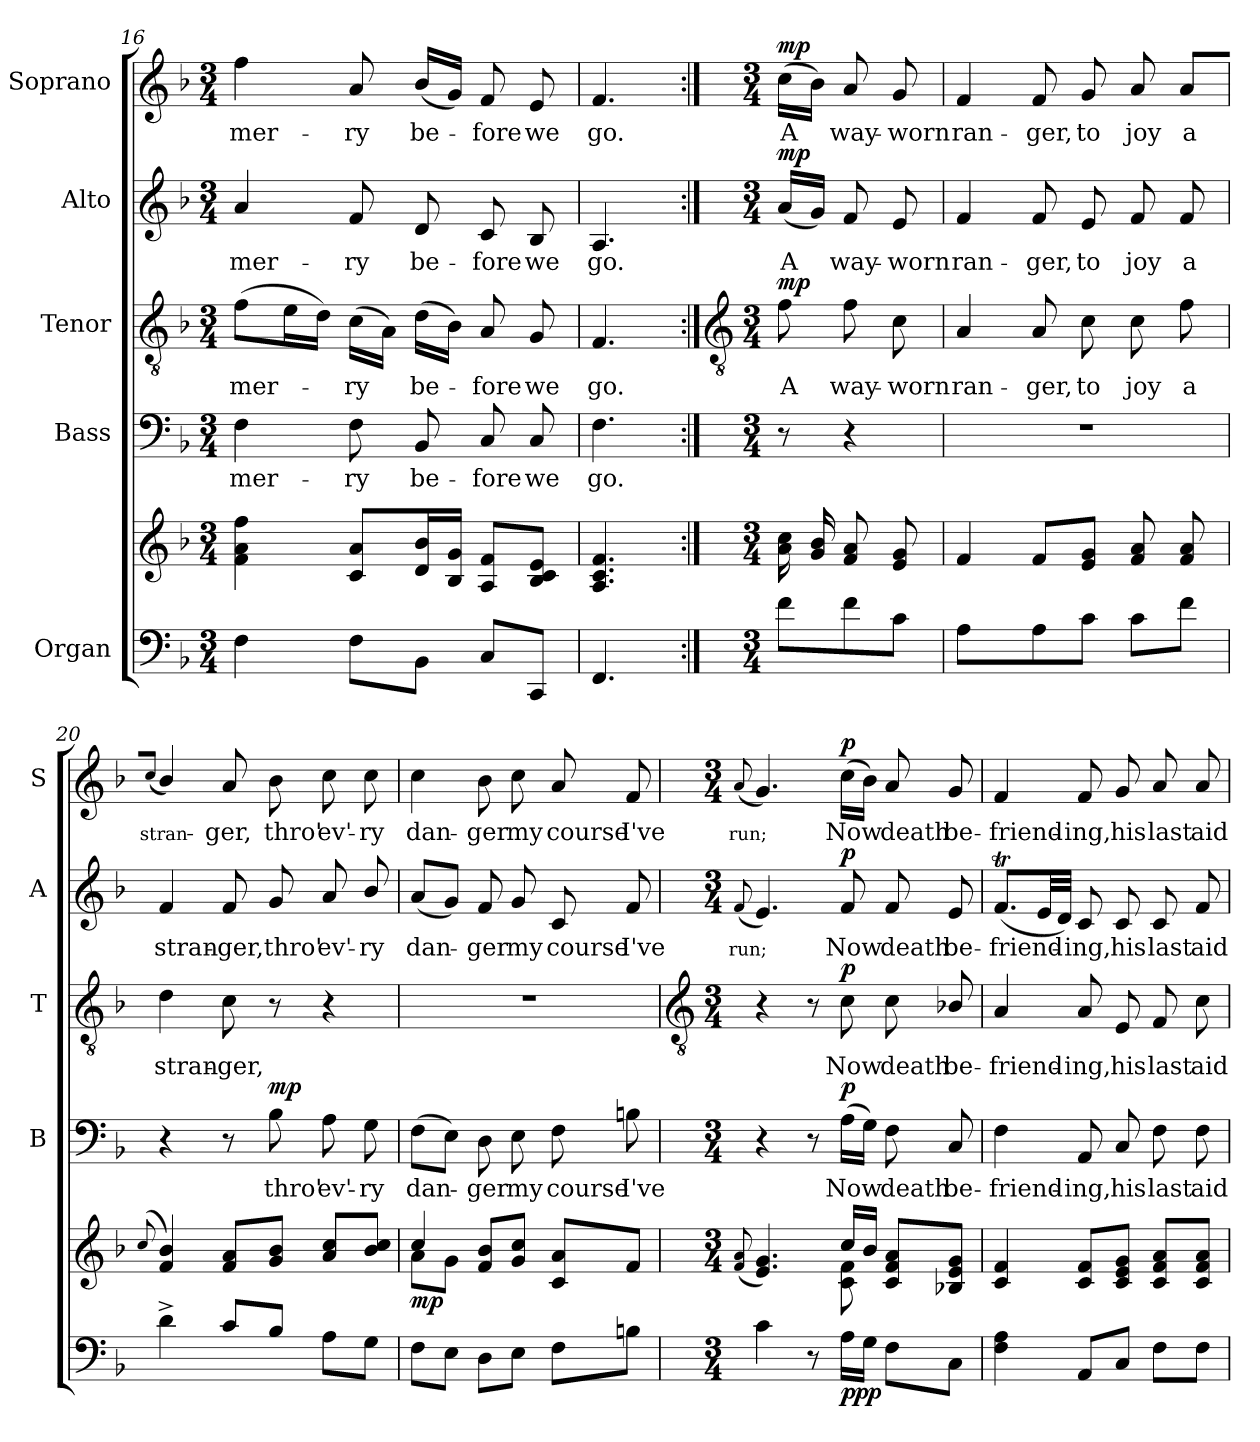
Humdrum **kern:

**kern	**kern	**dynam	**kern	**text	**dynam	**kern	**text	**dynam	**kern	**text	**dynam	**kern	**text	**dynam
*part5	*part5	*part5	*part4	*part4	*part4	*part3	*part3	*part3	*part2	*part2	*part2	*part1	*part1	*part1
*staff6	*staff5	*staff5/6	*staff4	*staff4	*staff4	*staff3	*staff3	*staff3	*staff2	*staff2	*staff2	*staff1	*staff1	*staff1
*I"Organ	*	*	*I"Bass	*	*	*I"Tenor	*	*	*I"Alto	*	*	*I"Soprano	*	*
*	*	*	*I'B	*	*	*I'T	*	*	*I'A	*	*	*I'S	*	*
*clefF4	*clefG2	*	*clefF4	*	*	*clefGv2	*	*	*clefG2	*	*	*clefG2	*	*
*k[b-]	*k[b-]	*	*k[b-]	*	*	*k[b-]	*	*	*k[b-]	*	*	*k[b-]	*	*
*F:	*F:	*	*F:	*	*	*F:	*	*	*F:	*	*	*F:	*	*
*M3/4	*M3/4	*	*M3/4	*	*	*M3/4	*	*	*M3/4	*	*	*M3/4	*	*
=16	=16	=16	=16	=16	=16	=16	=16	=16	=16	=16	=16	=16	=16	=16
*	*^	*	*	*	*	*	*	*	*	*	*	*	*	*
!	!	!	!	!	!LO:LY:b	!	!	!LO:LY:b	!	!	!LO:LY:b	!	!	!LO:LY:b	!
4F	4f 4a 4ff	2ryy	.	4F	mer-	.	(>8fL	mer-	.	4a	mer-	.	4ff	mer-	.
.	.	.	.	.	.	.	16eL	.	.	.	.	.	.	.	.
.	.	.	.	.	.	.	16dJJ)	.	.	.	.	.	.	.	.
!	!	!	!	!	!LO:LY:b	!	!	!LO:LY:b	!	!	!LO:LY:b	!	!	!LO:LY:b	!
8FL	8c 8aL	.	.	8F	-ry	.	(>16cLL	ry	.	8f	-ry	.	8a	-ry	.
.	.	.	.	.	.	.	16AJJ)	.	.	.	.	.	.	.	.
!	!	!	!	!	!LO:LY:b	!	!	!LO:LY:b	!	!	!LO:LY:b	!	!	!LO:LY:b	!
8BB-J	16d 16b-L	.	.	8BB-	be-	.	(>16dLL	be-	.	8d	be-	.	(<16b-LL	be-	.
.	16B- 16gJJ	.	.	.	.	.	16B-JJ)	.	.	.	.	.	16gJJ)	.	.
!	!	!	!	!	!LO:LY:b	!	!	!LO:LY:b	!	!	!LO:LY:b	!	!	!LO:LY:b	!
8CL	8A 8fL	8ryy	.	8C	-fore	.	8A	fore	.	8c	-fore	.	8f	fore	.
!	!	!	!	!	!LO:LY:b	!	!	!LO:LY:b	!	!	!LO:LY:b	!	!	!LO:LY:b	!
8CCJ	8B- 8c 8eJ	8ryy	.	8C	we	.	8G	we	.	8B-	we	.	8e	we	.
=17	=17	=17	=17	=17	=17	=17	=17	=17	=17	=17	=17	=17	=17	=17	=17
!	!	!	!	!	!LO:LY:b	!	!	!LO:LY:b	!	!	!LO:LY:b	!	!	!LO:LY:b	!
4.FF	4.A 4.c 4.f	4.ryy	.	4.F	go.	.	4.F	go.	.	4.A	go.	.	4.f	go.	.
!!LO:LB:g=z
=18:|!	=18:|!	=18:|!	=18:|!	=18:|!	=18:|!	=18:|!	=18:|!	=18:|!	=18:|!	=18:|!	=18:|!	=18:|!	=18:|!	=18:|!	=18:|!
*	*	*	*	*	*	*	*clefGv2	*	*	*	*	*	*	*	*
*M3/4	*M3/4	*	*	*M3/4	*	*	*M3/4	*	*	*M3/4	*	*	*M3/4	*	*
!	!	!	!LO:DY:b=2	!	!	!	!	!LO:LY:b	!	!	!LO:LY:b	!	!	!LO:LY:b	!
!	!	!	!LO:DY:n=1:b	!	!	!	!	!	!LO:DY:b	!	!	!LO:DY:b	!	!	!LO:DY:b
8fL	16a 16ccLL	4.ryy	mp mp	8r	.	.	8f	A	mp	(<16aLL	A	mp	(>16ccLL	A	mp
.	16g 16b-	.	.	.	.	.	.	.	.	16gJJ)	.	.	16b-JJ)	.	.
!	!	!	!	!	!	!	!	!LO:LY:b	!	!	!LO:LY:b	!	!	!LO:LY:b	!
8f	8f 8aJ	.	.	4r	.	.	8f	way-	.	8f	way-	.	8a	way-	.
!	!	!	!	!	!	!	!	!LO:LY:b	!	!	!LO:LY:b	!	!	!LO:LY:b	!
8cJ	8e 8g	.	.	.	.	.	8c	-worn	.	8e	-worn	.	8g	-worn	.
=19	=19	=19	=19	=19	=19	=19	=19	=19	=19	=19	=19	=19	=19	=19	=19
!	!	!LO:N:vis=1	!	!LO:N:vis=1	!	!	!	!LO:LY:b	!	!	!LO:LY:b	!	!	!LO:LY:b	!
4A	4f	2.ryy	.	2.r	.	.	4A	ran-	.	4f	ran-	.	4f	ran-	.
!	!	!	!	!	!	!	!	!LO:LY:b	!	!	!LO:LY:b	!	!	!LO:LY:b	!
8A	8fL	.	.	.	.	.	8A	-ger,	.	8f	-ger,	.	8f	-ger,	.
!	!	!	!	!	!	!	!	!LO:LY:b	!	!	!LO:LY:b	!	!	!LO:LY:b	!
8cJ	8e 8gJ	.	.	.	.	.	8c	to	.	8e	to	.	8g	to	.
!	!	!	!	!	!	!	!	!LO:LY:b	!	!	!LO:LY:b	!	!	!LO:LY:b	!
8cL	8f 8aL	.	.	.	.	.	8c	joy	.	8f	joy	.	8a	joy	.
!	!	!	!	!	!	!	!	!LO:LY:b	!	!	!LO:LY:b	!	!	!LO:LY:b	!
8fJ	8f 8a	.	.	.	.	.	8f	a	.	8f	a	.	8aL	a	.
=20	=20	=20	=20	=20	=20	=20	=20	=20	=20	=20	=20	=20	=20	=20	=20
!	!	!	!	!	!	!	!	!	!	!	!	!	!	!LO:LY:b	!
.	(<8qqcc/	.	.	.	.	.	.	.	.	.	.	.	(<8qqcc/J	stran-	.
!	!	!LO:N:vis=1	!	!	!	!	!	!LO:LY:b	!	!	!LO:LY:b	!	!	!	!
4d^	4f 4b-)	2.ryy	.	4r	.	.	4d	stran-	.	4f	stran-	.	4b-/)	.	.
!	!	!	!	!	!	!	!	!LO:LY:b	!	!	!LO:LY:b	!	!	!LO:LY:b	!
8cL	8f 8aL	.	.	8r	.	.	8c	-ger,	.	8f	-ger,	.	8a	ger,	.
!	!	!	!	!	!LO:LY:b	!LO:DY:b	!	!	!	!	!LO:LY:b	!	!	!LO:LY:b	!
8B-/J	8g 8b-J	.	.	8B-\	thro'	mp	8r	.	.	8g	thro'	.	8b-	thro'	.
!	!	!	!	!	!LO:LY:b	!	!	!	!	!	!LO:LY:b	!	!	!LO:LY:b	!
8AL	8a 8ccL	.	.	8A	ev'-	.	4r	.	.	8a	ev'-	.	8cc	ev'-	.
!	!	!	!	!	!LO:LY:b	!	!	!	!	!	!LO:LY:b	!	!	!LO:LY:b	!
8GJ	8b- 8ccJ	.	.	8G	-ry	.	.	.	.	8b-/	-ry	.	8cc	-ry	.
=21	=21	=21	=21	=21	=21	=21	=21	=21	=21	=21	=21	=21	=21	=21	=21
!	!	!	!LO:DY:b	!	!LO:LY:b	!	!LO:N:vis=1	!	!	!	!LO:LY:b	!	!	!LO:LY:b	!
8FL	4cc/	8a\L	mp	(>8FL	dan-	.	2.r	.	.	(<8aL	dan-	.	4cc	dan-	.
8EJ	.	8g\J	.	8EJ)	.	.	.	.	.	8gJ)	.	.	.	.	.
!	!	!	!	!	!LO:LY:b	!	!	!	!	!	!LO:LY:b	!	!	!LO:LY:b	!
8DL	8f 8b-L	2ryy	.	8D	ger	.	.	.	.	8f	ger	.	8b-	-ger	.
!	!	!	!	!	!LO:LY:b	!	!	!	!	!	!LO:LY:b	!	!	!LO:LY:b	!
8EJ	8g 8ccJ	.	.	8E	my	.	.	.	.	8g	my	.	8cc	my	.
!	!	!	!	!	!LO:LY:b	!	!	!	!	!	!LO:LY:b	!	!	!LO:LY:b	!
8FL	8c 8aL	.	.	8F	course	.	.	.	.	8c	course	.	8a	course	.
!	!	!	!	!	!LO:LY:b	!	!	!	!	!	!LO:LY:b	!	!	!LO:LY:b	!
8BnJ	8fJ	.	.	8Bn	I've	.	.	.	.	8f	I've	.	8f	I've	.
!!LO:LB:g=z
=22	=22	=22	=22	=22	=22	=22	=22	=22	=22	=22	=22	=22	=22	=22	=22
*	*	*	*	*	*	*	*clefGv2	*	*	*	*	*	*	*	*
*M3/4	*M3/4	*	*	*M3/4	*	*	*M3/4	*	*	*M3/4	*	*	*M3/4	*	*
!	!	!	!	!	!	!	!	!	!	!	!LO:LY:b	!	!	!LO:LY:b	!
.	(<8qqf 8qqa	.	.	.	.	.	.	.	.	(<8qqf	run;	.	(<8qqa	run;	.
4c	4.e 4.g)	4.ryy	.	4r	.	.	4r	.	.	4.e)	.	.	4.g)	.	.
8r	.	.	.	8r	.	.	8r	.	.	.	.	.	.	.	.
!	!	!	!LO:DY:b=2	!	!LO:LY:b	!	!	!LO:LY:b	!	!	!LO:LY:b	!	!	!LO:LY:b	!
!	!	!	!LO:DY:n=1:b	!	!	!	!	!	!	!	!	!	!	!	!
!	!	!	!LO:DY:n=2:b	!	!	!LO:DY:b	!	!	!LO:DY:b	!	!	!LO:DY:b	!	!	!LO:DY:b
16ALL	16cc/LL	8c\ 8f\	p p p	(>16ALL	Now	p	8c	Now	p	8f	Now	p	(>16ccLL	Now	p
16GJJ	16b-/JJ	.	.	16GJJ)	.	.	.	.	.	.	.	.	16b-JJ)	.	.
!	!	!	!	!	!LO:LY:b	!	!	!LO:LY:b	!	!	!LO:LY:b	!	!	!LO:LY:b	!
8FL	8c 8f 8aL	4ryy	.	8F	death	.	8c	death	.	8f	death	.	8a	death	.
!	!	!	!	!	!LO:LY:b	!	!	!LO:LY:b	!	!	!LO:LY:b	!	!	!LO:LY:b	!
8CJ	8B-X 8e 8gJ	.	.	8C	be-	.	8B-X/	be-	.	8e	be-	.	8g	be-	.
=23	=23	=23	=23	=23	=23	=23	=23	=23	=23	=23	=23	=23	=23	=23	=23
!	!	!	!	!	!LO:LY:b	!	!	!LO:LY:b	!	!	!LO:LY:b	!	!	!LO:LY:b	!
4F 4A	4c 4f	2.ryy	.	4F	-friend-	.	4A	-friend-	.	(<8.fTL	-friend-	.	4f	-friend-	.
.	.	.	.	.	.	.	.	.	.	32eLL	.	.	.	.	.
.	.	.	.	.	.	.	.	.	.	32dJJJ)	.	.	.	.	.
!	!	!	!	!	!LO:LY:b	!	!	!LO:LY:b	!	!	!LO:LY:b	!	!	!LO:LY:b	!
8AAL	8c 8fL	.	.	8AA	-ing,	.	8A	-ing,	.	8c	ing,	.	8f	-ing,	.
!	!	!	!	!	!LO:LY:b	!	!	!LO:LY:b	!	!	!LO:LY:b	!	!	!LO:LY:b	!
8CJ	8c 8e 8gJ	.	.	8C	his	.	8E	his	.	8c	his	.	8g	his	.
!	!	!	!	!	!LO:LY:b	!	!	!LO:LY:b	!	!	!LO:LY:b	!	!	!LO:LY:b	!
8FL	8c 8f 8aL	.	.	8F	last	.	8F	last	.	8c	last	.	8a	last	.
!	!	!	!	!	!LO:LY:b	!	!	!LO:LY:b	!	!	!LO:LY:b	!	!	!LO:LY:b	!
8FJ	8c 8f 8aJ	.	.	8F	aid	.	8c	aid	.	8f	aid	.	8a	aid	.
*	*v	*v	*	*	*	*	*	*	*	*	*	*	*	*	*
=	=	=	=	=	=	=	=	=	=	=	=	=	=	=
*-	*-	*-	*-	*-	*-	*-	*-	*-	*-	*-	*-	*-	*-	*-
